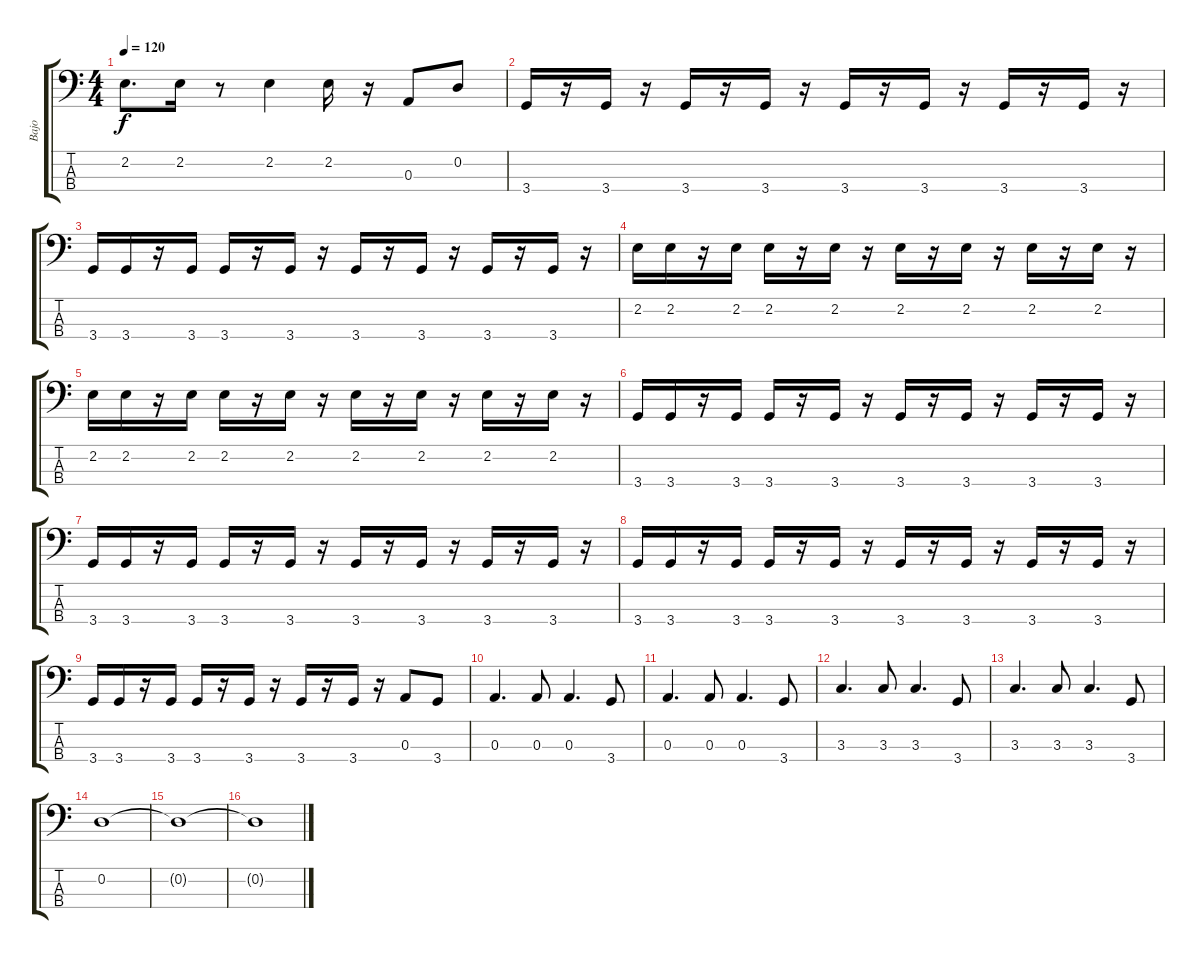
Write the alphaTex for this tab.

\track ("Bajo" "Bajo") {instrument electricbasspick}
\staff {score tabs}
\tuning (G2 D2 A1 E1) {hide}
\ts (4 4)
\tempo 120
\clef f4
\ks c
2.2.8{d dy f} 2.2.16 r.8 2.2.4 2.2.16 r.16 0.3.8 0.2.8 |
3.4.16 r.16 3.4.16 r.16 3.4.16 r.16 3.4.16 r.16 3.4.16 r.16 3.4.16 r.16 3.4.16 r.16 3.4.16 r.16 |
3.4.16 3.4.16 r.16 3.4.16 3.4.16 r.16 3.4.16 r.16 3.4.16 r.16 3.4.16 r.16 3.4.16 r.16 3.4.16 r.16 |
2.2.16 2.2.16 r.16 2.2.16 2.2.16 r.16 2.2.16 r.16 2.2.16 r.16 2.2.16 r.16 2.2.16 r.16 2.2.16 r.16 |
2.2.16 2.2.16 r.16 2.2.16 2.2.16 r.16 2.2.16 r.16 2.2.16 r.16 2.2.16 r.16 2.2.16 r.16 2.2.16 r.16 |
3.4.16 3.4.16 r.16 3.4.16 3.4.16 r.16 3.4.16 r.16 3.4.16 r.16 3.4.16 r.16 3.4.16 r.16 3.4.16 r.16 |
3.4.16 3.4.16 r.16 3.4.16 3.4.16 r.16 3.4.16 r.16 3.4.16 r.16 3.4.16 r.16 3.4.16 r.16 3.4.16 r.16 |
3.4.16 3.4.16 r.16 3.4.16 3.4.16 r.16 3.4.16 r.16 3.4.16 r.16 3.4.16 r.16 3.4.16 r.16 3.4.16 r.16 |
3.4.16 3.4.16 r.16 3.4.16 3.4.16 r.16 3.4.16 r.16 3.4.16 r.16 3.4.16 r.16 0.3.8 3.4.8 |
0.3.4{d} 0.3.8 0.3.4{d} 3.4.8 |
0.3.4{d} 0.3.8 0.3.4{d} 3.4.8 |
3.3.4{d} 3.3.8 3.3.4{d} 3.4.8 |
3.3.4{d} 3.3.8 3.3.4{d} 3.4.8 |
0.2.1 |
0.2{t}.1 |
0.2{t}.1
